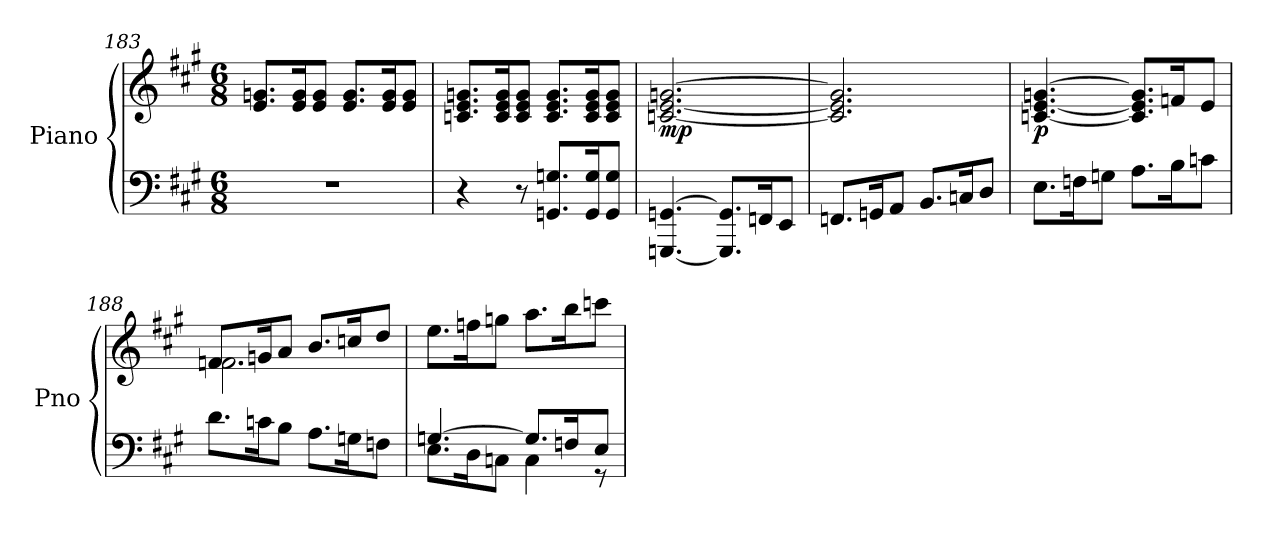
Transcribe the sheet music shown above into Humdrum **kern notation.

**kern	**kern	**dynam
*part1	*part1	*part1
*staff2	*staff1	*staff1/2
*I"Piano	*	*
*I'Pno	*	*
*clefF4	*clefG2	*
*k[f#c#g#]	*k[f#c#g#]	*
*M6/8	*M6/8	*
=183	=183	=183
2.r	8.e/ 8.gn/L	.
.	16e/ 16g/K	.
.	8e/ 8g/J	.
.	8.e/ 8.g/L	.
.	16e/ 16g/K	.
.	8e/ 8g/J	.
=184	=184	=184
4r	8.cn/ 8.e/ 8.gn/L	.
.	16c/ 16e/ 16g/K	.
8r	8c/ 8e/ 8g/J	.
8.GGn/ 8.Gn/L	8.c/ 8.e/ 8.g/L	.
16GG/ 16G/K	16c/ 16e/ 16g/K	.
8GG/ 8G/J	8c/ 8e/ 8g/J	.
!!LO:PB:g=z
=185	=185	=185
!	!	!LO:DY:b
[4.GGGn/ [4.GGn/	[2.cn/ [2.e/ [2.gn/	mp
8.GGG/] 8.GG/]L	.	.
16FFn/K	.	.
8EE/J	.	.
=186	=186	=186
8.FFn/L	2.c/] 2.e/] 2.g/]	.
16GGn/K	.	.
8AA/J	.	.
8.BB/L	.	.
16Cn/K	.	.
8D/J	.	.
=187	=187	=187
!	!	!LO:DY:b
8.E\L	[4.cn/ [4.e/ [4.gn/	p
16Fn\K	.	.
8Gn\J	.	.
8.A\L	8.c/] 8.e/] 8.g/]L	.
16B\K	16fn/K	.
8cn\J	8e/J	.
=188	=188	=188
*	*^	*
8.d\L	8.fn/L	2.f\	.
16cn\K	16gn/K	.	.
8B\J	8a/J	.	.
8.A\L	8.b/L	.	.
16Gn\K	16ccn/K	.	.
8Fn\J	8dd/J	.	.
*	*v	*v	*
=189	=189	=189
*^	*	*
[4.Gn/	8.E\L	8.ee\L	.
.	16D\K	16ffn\K	.
.	8Cn\J	8ggn\J	.
8.G/L]	4C\	8.aa\L	.
16Fn/K	.	16bb\K	.
8E/J	8r	8cccn\J	.
*v	*v	*	*
=	=	=
*-	*-	*-
